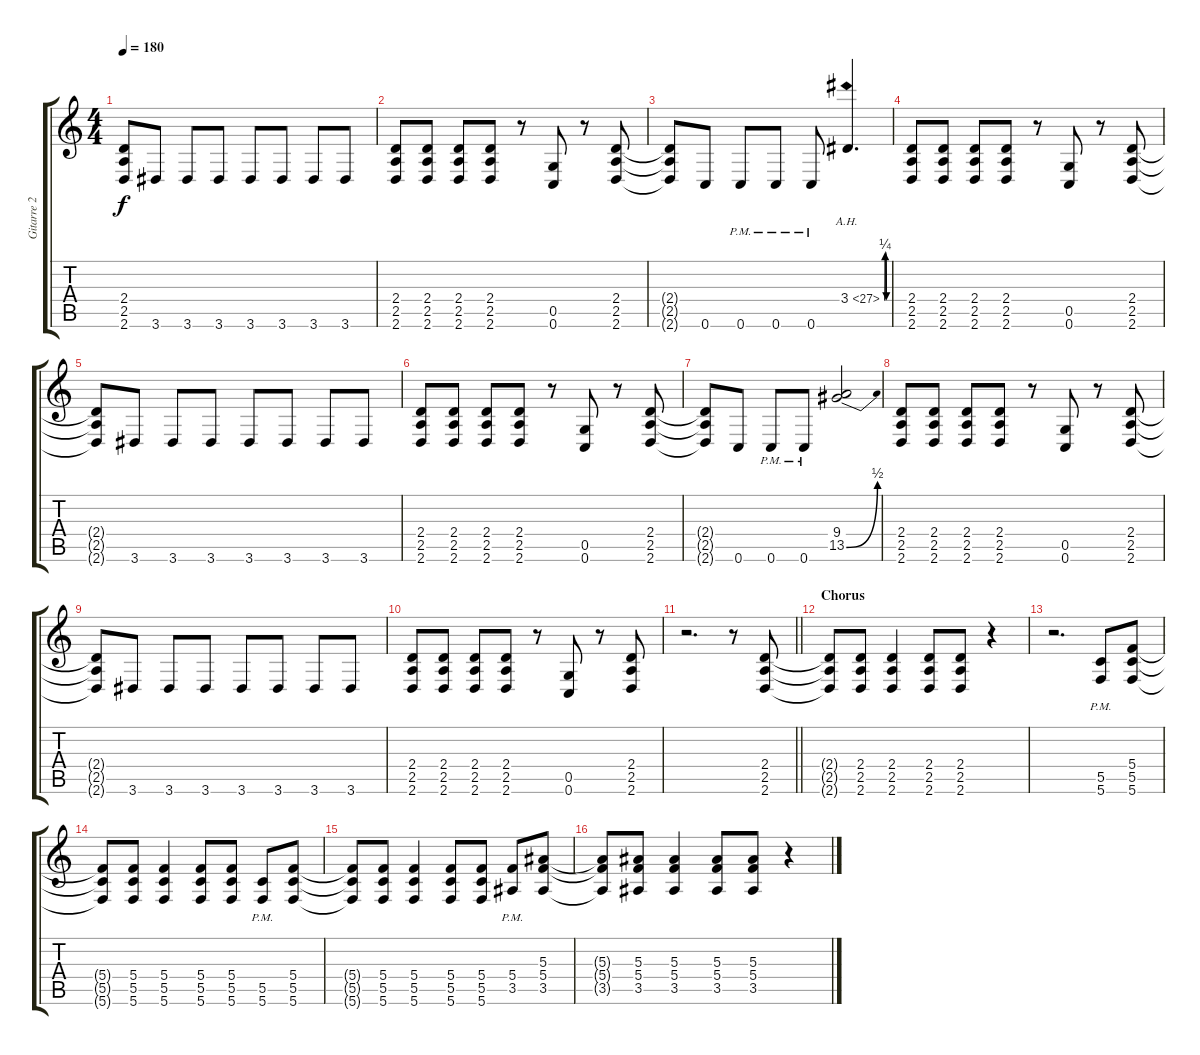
\track ("Gitarre 2" "Gitarre 2") {instrument overdrivenguitar}
\staff {score tabs}
\tuning (D4 A3 F3 C3 G2 C2) {hide}
\ts (4 4)
\tempo 180
\clef g2
\ks c
(2.4{t} 2.5{t} 2.6{t}).8{dy f} 3.6.8 3.6.8 3.6.8 3.6.8 3.6.8 3.6.8 3.6.8 |
(2.4 2.5 2.6).8 (2.4 2.5 2.6).8 (2.4 2.5 2.6).8 (2.4 2.5 2.6).8 r.8 (0.5 0.6).8 r.8 (2.4 2.5 2.6).8 |
(2.4{t} 2.5{t} 2.6{t}).8 0.6.8 0.6{pm}.8 0.6{pm}.8 0.6{pm}.8 3.4{be (custom 0 0 10 1 20 1 30 0 60 0) ah 24}.4{d} |
(2.4 2.5 2.6).8 (2.4 2.5 2.6).8 (2.4 2.5 2.6).8 (2.4 2.5 2.6).8 r.8 (0.5 0.6).8 r.8 (2.4 2.5 2.6).8 |
(2.4{t} 2.5{t} 2.6{t}).8 3.6.8 3.6.8 3.6.8 3.6.8 3.6.8 3.6.8 3.6.8 |
(2.4 2.5 2.6).8 (2.4 2.5 2.6).8 (2.4 2.5 2.6).8 (2.4 2.5 2.6).8 r.8 (0.5 0.6).8 r.8 (2.4 2.5 2.6).8 |
(2.4{t} 2.5{t} 2.6{t}).8 0.6.8 0.6{pm}.8 0.6{pm}.8 (9.4 13.5{be (bend 0 0 60 2)}).2 |
(2.4 2.5 2.6).8 (2.4 2.5 2.6).8 (2.4 2.5 2.6).8 (2.4 2.5 2.6).8 r.8 (0.5 0.6).8 r.8 (2.4 2.5 2.6).8 |
(2.4{t} 2.5{t} 2.6{t}).8 3.6.8 3.6.8 3.6.8 3.6.8 3.6.8 3.6.8 3.6.8 |
(2.4 2.5 2.6).8 (2.4 2.5 2.6).8 (2.4 2.5 2.6).8 (2.4 2.5 2.6).8 r.8 (0.5 0.6).8 r.8 (2.4 2.5 2.6).8 |
\barLineRight lightlight
r.2{d} r.8 (2.4 2.5 2.6).8 |
\section ("" "Chorus")
(2.4{t} 2.5{t} 2.6{t}).8 (2.4 2.5 2.6).8 (2.4 2.5 2.6).4 (2.4 2.5 2.6).8 (2.4 2.5 2.6).8 r.4 |
r.2{d} (5.5{pm} 5.6{pm}).8 (5.4 5.5 5.6).8 |
(5.4{t} 5.5{t} 5.6{t}).8 (5.4 5.5 5.6).8 (5.4 5.5 5.6).4 (5.4 5.5 5.6).8 (5.4 5.5 5.6).8 (5.5{pm} 5.6{pm}).8 (5.4 5.5 5.6).8 |
(5.4{t} 5.5{t} 5.6{t}).8 (5.4 5.5 5.6).8 (5.4 5.5 5.6).4 (5.4 5.5 5.6).8 (5.4 5.5 5.6).8 (5.4{pm} 3.5{pm}).8 (5.3 5.4 3.5).8 |
(5.3{t} 5.4{t} 3.5{t}).8 (5.3 5.4 3.5).8 (5.3 5.4 3.5).4 (5.3 5.4 3.5).8 (5.3 5.4 3.5).8 r.4
